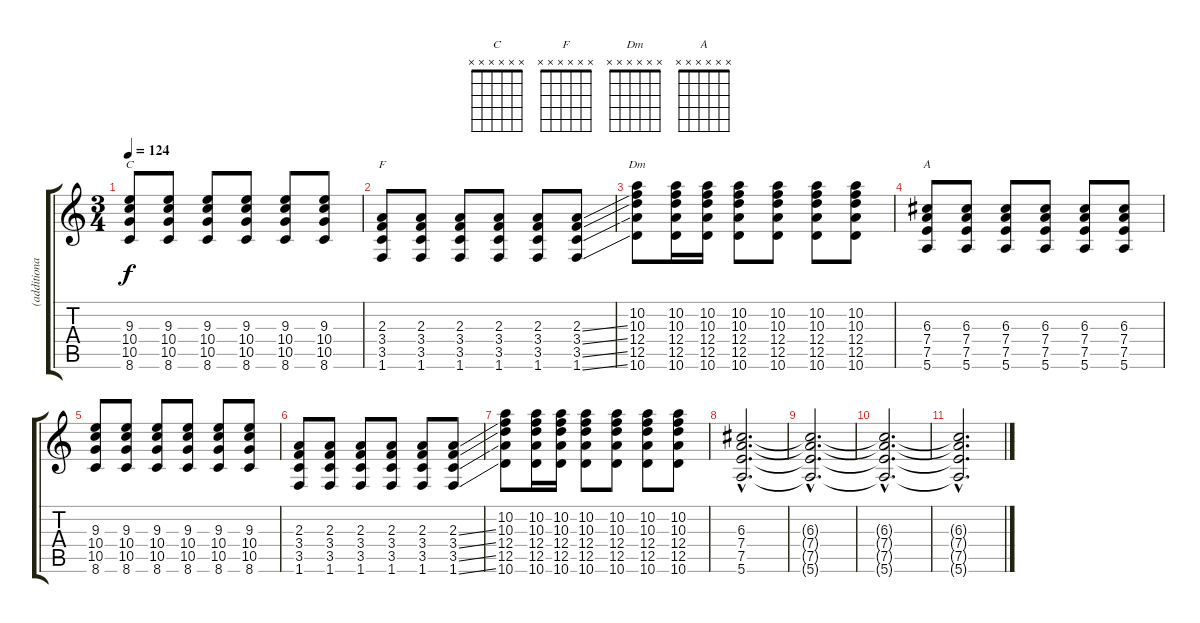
\track ("(additional chorus background)" "(additiona") {instrument distortionguitar}
\staff {score tabs}
\tuning (E4 B3 G3 D3 A2 E2) {hide}
\chord ("C" x x x x x x)
\chord ("F" x x x x x x)
\chord ("Dm" x x x x x x)
\chord ("A" x x x x x x)
\ts (3 4)
\tempo 124
\clef g2
\ks c
(9.3 10.4 10.5 8.6).8{ch "C" dy f} (9.3 10.4 10.5 8.6).8 (9.3 10.4 10.5 8.6).8 (9.3 10.4 10.5 8.6).8 (9.3 10.4 10.5 8.6).8 (9.3 10.4 10.5 8.6).8 |
(2.3 3.4 3.5 1.6).8{ch "F"} (2.3 3.4 3.5 1.6).8 (2.3 3.4 3.5 1.6).8 (2.3 3.4 3.5 1.6).8 (2.3 3.4 3.5 1.6).8 (2.3{ss} 3.4{ss} 3.5{ss} 1.6{ss}).8 |
(10.2 10.3 12.4 12.5 10.6).8{ch "Dm"} (10.2 10.3 12.4 12.5 10.6).16 (10.2 10.3 12.4 12.5 10.6).16 (10.2 10.3 12.4 12.5 10.6).8 (10.2 10.3 12.4 12.5 10.6).8 (10.2 10.3 12.4 12.5 10.6).8 (10.2 10.3 12.4 12.5 10.6).8 |
(6.3 7.4 7.5 5.6).8{ch "A"} (6.3 7.4 7.5 5.6).8 (6.3 7.4 7.5 5.6).8 (6.3 7.4 7.5 5.6).8 (6.3 7.4 7.5 5.6).8 (6.3 7.4 7.5 5.6).8 |
(9.3 10.4 10.5 8.6).8 (9.3 10.4 10.5 8.6).8 (9.3 10.4 10.5 8.6).8 (9.3 10.4 10.5 8.6).8 (9.3 10.4 10.5 8.6).8 (9.3 10.4 10.5 8.6).8 |
(2.3 3.4 3.5 1.6).8 (2.3 3.4 3.5 1.6).8 (2.3 3.4 3.5 1.6).8 (2.3 3.4 3.5 1.6).8 (2.3 3.4 3.5 1.6).8 (2.3{ss} 3.4{ss} 3.5{ss} 1.6{ss}).8 |
(10.2 10.3 12.4 12.5 10.6).8 (10.2 10.3 12.4 12.5 10.6).16 (10.2 10.3 12.4 12.5 10.6).16 (10.2 10.3 12.4 12.5 10.6).8 (10.2 10.3 12.4 12.5 10.6).8 (10.2 10.3 12.4 12.5 10.6).8 (10.2 10.3 12.4 12.5 10.6).8 |
(6.3 7.4{hac} 7.5{hac} 5.6{hac}).2{d} |
(6.3{hac t} 7.4{hac t} 7.5{hac t} 5.6{hac t}).2{d} |
(6.3{hac t} 7.4{hac t} 7.5{hac t} 5.6{hac t}).2{d} |
(6.3{hac t} 7.4{hac t} 7.5{hac t} 5.6{hac t}).2{d}
